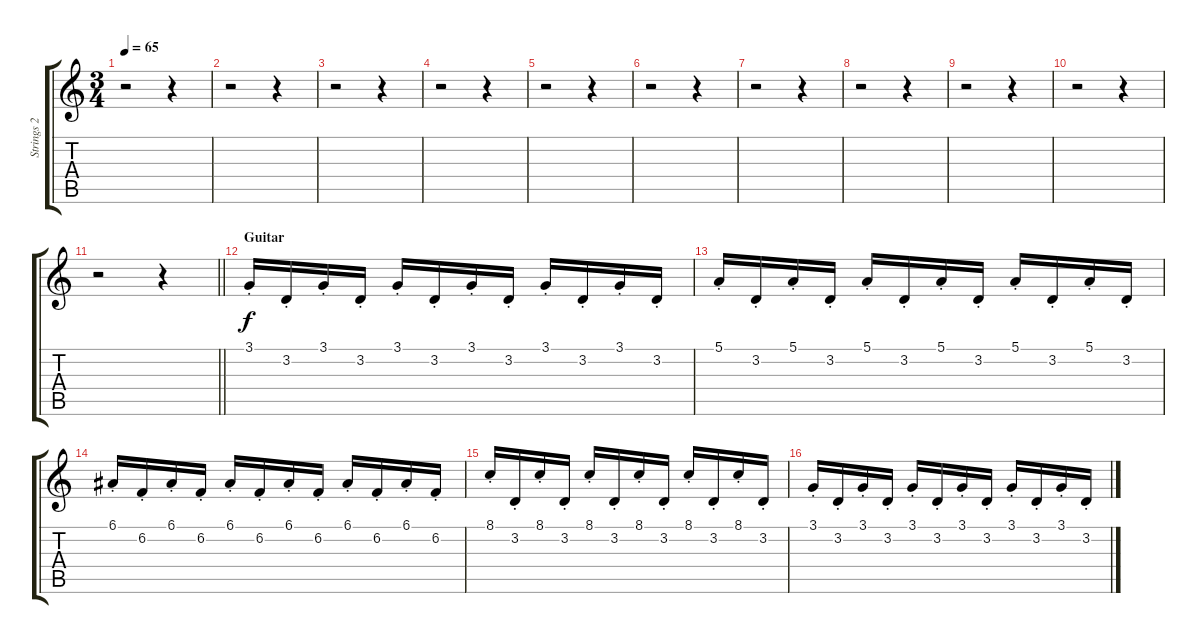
\track ("Strings 2" "Strings 2") {instrument stringensemble1}
\staff {score tabs}
\tuning (E4 B3 G3 D3 A2 E2) {hide}
\ts (3 4)
\tempo 65
\clef g2
\ks c
r.2{dy f} r.4 |
r.2 r.4 |
r.2 r.4 |
r.2 r.4 |
r.2 r.4 |
r.2 r.4 |
r.2 r.4 |
r.2 r.4 |
r.2 r.4 |
r.2 r.4 |
\barLineRight lightlight
r.2 r.4 |
\section ("" "Guitar")
3.1{st}.16 3.2{st}.16 3.1{st}.16 3.2{st}.16 3.1{st}.16 3.2{st}.16 3.1{st}.16 3.2{st}.16 3.1{st}.16 3.2{st}.16 3.1{st}.16 3.2{st}.16 |
5.1{st}.16 3.2{st}.16 5.1{st}.16 3.2{st}.16 5.1{st}.16 3.2{st}.16 5.1{st}.16 3.2{st}.16 5.1{st}.16 3.2{st}.16 5.1{st}.16 3.2{st}.16 |
6.1{st}.16 6.2{st}.16 6.1{st}.16 6.2{st}.16 6.1{st}.16 6.2{st}.16 6.1{st}.16 6.2{st}.16 6.1{st}.16 6.2{st}.16 6.1{st}.16 6.2{st}.16 |
8.1{st}.16 3.2{st}.16 8.1{st}.16 3.2{st}.16 8.1{st}.16 3.2{st}.16 8.1{st}.16 3.2{st}.16 8.1{st}.16 3.2{st}.16 8.1{st}.16 3.2{st}.16 |
3.1{st}.16{volume 15} 3.2{st}.16 3.1{st}.16 3.2{st}.16 3.1{st}.16 3.2{st}.16 3.1{st}.16 3.2{st}.16 3.1{st}.16 3.2{st}.16 3.1{st}.16 3.2{st}.16
